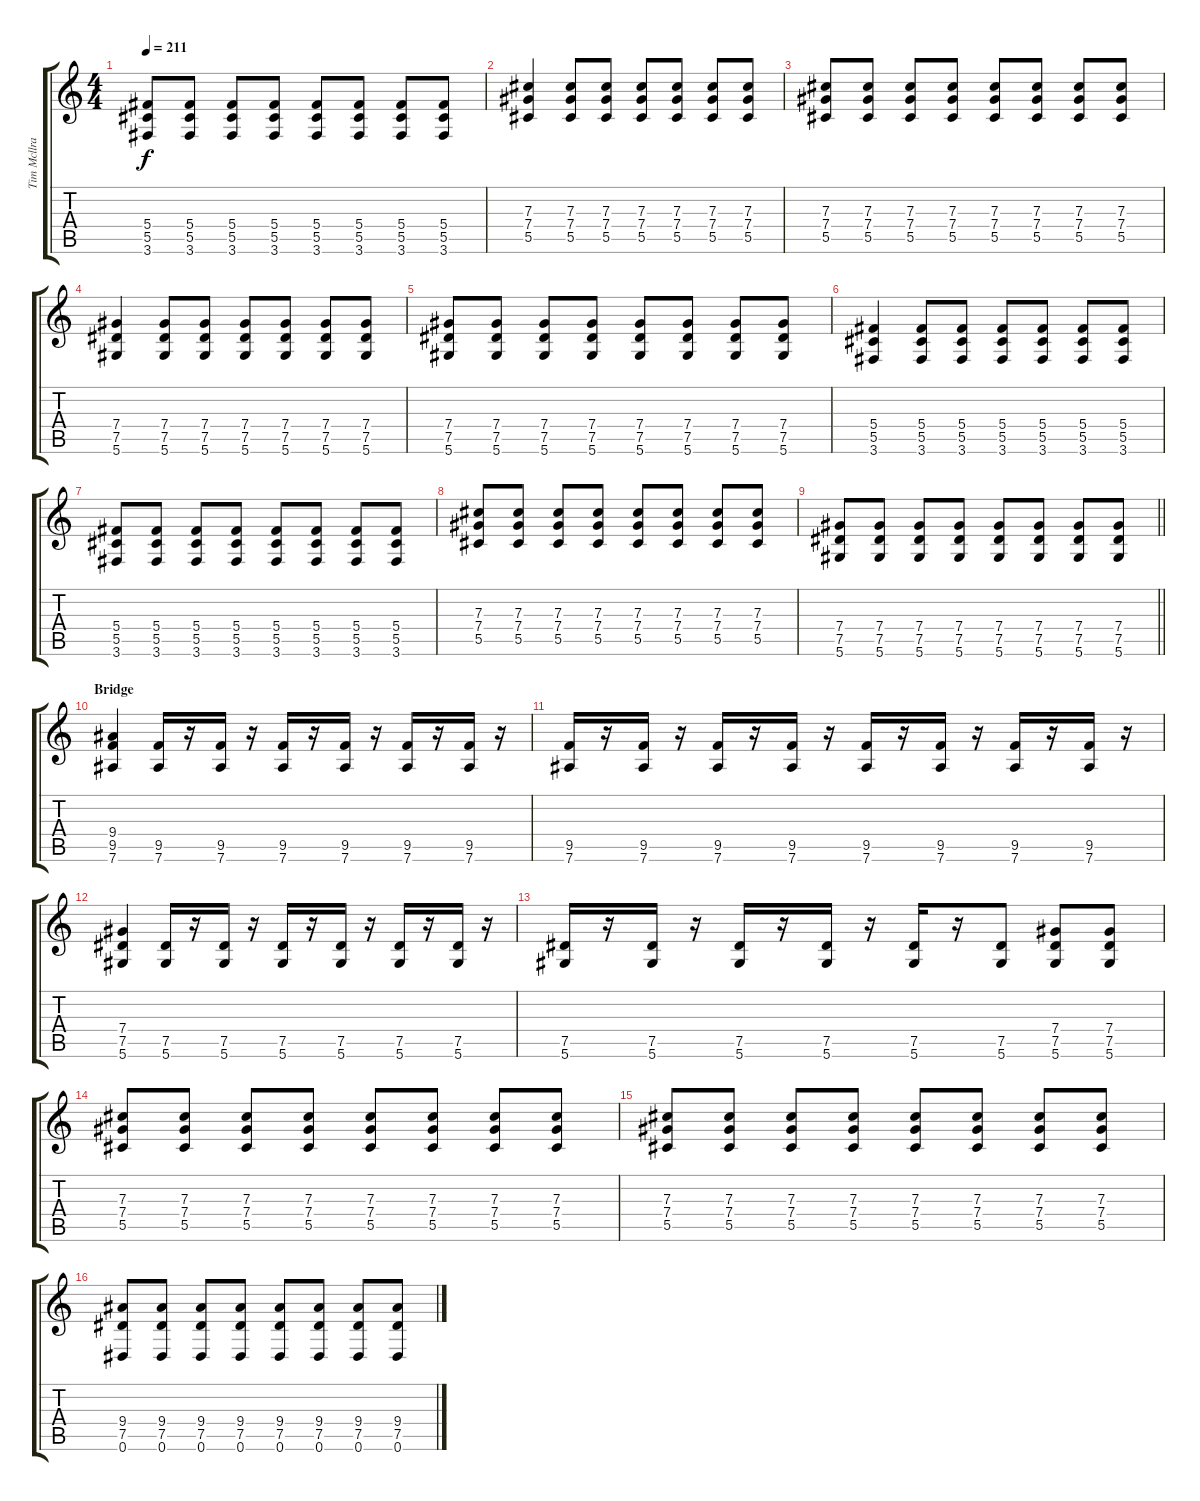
\track ("Tim Mcllrath - Guitar" "Tim Mcllra") {instrument distortionguitar}
\staff {score tabs}
\tuning (Eb4 Bb3 Gb3 Db3 Ab2 Eb2) {hide}
\ts (4 4)
\tempo 211
\clef g2
\ks c
(5.4 5.5 3.6).8{dy f} (5.4 5.5 3.6).8 (5.4 5.5 3.6).8 (5.4 5.5 3.6).8 (5.4 5.5 3.6).8 (5.4 5.5 3.6).8 (5.4 5.5 3.6).8 (5.4 5.5 3.6).8 |
(7.3 7.4 5.5).4 (7.3 7.4 5.5).8 (7.3 7.4 5.5).8 (7.3 7.4 5.5).8 (7.3 7.4 5.5).8 (7.3 7.4 5.5).8 (7.3 7.4 5.5).8 |
(7.3 7.4 5.5).8 (7.3 7.4 5.5).8 (7.3 7.4 5.5).8 (7.3 7.4 5.5).8 (7.3 7.4 5.5).8 (7.3 7.4 5.5).8 (7.3 7.4 5.5).8 (7.3 7.4 5.5).8 |
(7.4 7.5 5.6).4 (7.4 7.5 5.6).8 (7.4 7.5 5.6).8 (7.4 7.5 5.6).8 (7.4 7.5 5.6).8 (7.4 7.5 5.6).8 (7.4 7.5 5.6).8 |
(7.4 7.5 5.6).8 (7.4 7.5 5.6).8 (7.4 7.5 5.6).8 (7.4 7.5 5.6).8 (7.4 7.5 5.6).8 (7.4 7.5 5.6).8 (7.4 7.5 5.6).8 (7.4 7.5 5.6).8 |
(5.4 5.5 3.6).4 (5.4 5.5 3.6).8 (5.4 5.5 3.6).8 (5.4 5.5 3.6).8 (5.4 5.5 3.6).8 (5.4 5.5 3.6).8 (5.4 5.5 3.6).8 |
(5.4 5.5 3.6).8 (5.4 5.5 3.6).8 (5.4 5.5 3.6).8 (5.4 5.5 3.6).8 (5.4 5.5 3.6).8 (5.4 5.5 3.6).8 (5.4 5.5 3.6).8 (5.4 5.5 3.6).8 |
(7.3 7.4 5.5).8 (7.3 7.4 5.5).8 (7.3 7.4 5.5).8 (7.3 7.4 5.5).8 (7.3 7.4 5.5).8 (7.3 7.4 5.5).8 (7.3 7.4 5.5).8 (7.3 7.4 5.5).8 |
\barLineRight lightlight
(7.4 7.5 5.6).8 (7.4 7.5 5.6).8 (7.4 7.5 5.6).8 (7.4 7.5 5.6).8 (7.4 7.5 5.6).8 (7.4 7.5 5.6).8 (7.4 7.5 5.6).8 (7.4 7.5 5.6).8 |
\section ("" "Bridge")
(9.4 9.5 7.6).4{volume 12} (9.5 7.6).16 r.16 (9.5 7.6).16 r.16 (9.5 7.6).16 r.16 (9.5 7.6).16 r.16 (9.5 7.6).16 r.16 (9.5 7.6).16 r.16 |
(9.5 7.6).16 r.16 (9.5 7.6).16 r.16 (9.5 7.6).16 r.16 (9.5 7.6).16 r.16 (9.5 7.6).16 r.16 (9.5 7.6).16 r.16 (9.5 7.6).16 r.16 (9.5 7.6).16 r.16 |
(7.4 7.5 5.6).4 (7.5 5.6).16 r.16 (7.5 5.6).16 r.16 (7.5 5.6).16 r.16 (7.5 5.6).16 r.16 (7.5 5.6).16 r.16 (7.5 5.6).16 r.16 |
(7.5 5.6).16 r.16 (7.5 5.6).16 r.16 (7.5 5.6).16 r.16 (7.5 5.6).16 r.16 (7.5 5.6).16 r.16 (7.5 5.6).8 (7.4 7.5 5.6).8 (7.4 7.5 5.6).8 |
(7.3 7.4 5.5).8 (7.3 7.4 5.5).8 (7.3 7.4 5.5).8 (7.3 7.4 5.5).8 (7.3 7.4 5.5).8 (7.3 7.4 5.5).8 (7.3 7.4 5.5).8 (7.3 7.4 5.5).8 |
(7.3 7.4 5.5).8 (7.3 7.4 5.5).8 (7.3 7.4 5.5).8 (7.3 7.4 5.5).8 (7.3 7.4 5.5).8 (7.3 7.4 5.5).8 (7.3 7.4 5.5).8 (7.3 7.4 5.5).8 |
(9.4 7.5 0.6).8 (9.4 7.5 0.6).8 (9.4 7.5 0.6).8 (9.4 7.5 0.6).8 (9.4 7.5 0.6).8 (9.4 7.5 0.6).8 (9.4 7.5 0.6).8 (9.4 7.5 0.6).8
